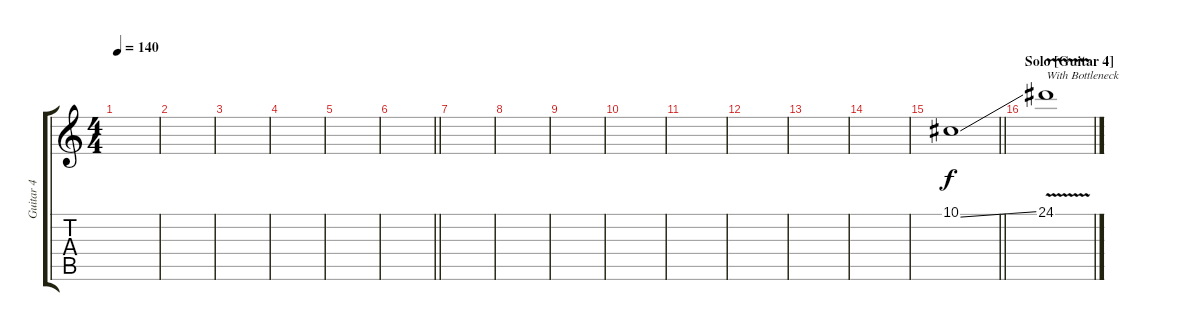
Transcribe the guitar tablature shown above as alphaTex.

\track ("Guitar 4" "Guitar 4") {instrument lead1square}
\staff {score tabs}
\tuning (Eb4 Bb3 Gb3 Db3 Ab2 Db2) {hide}
\ts (4 4)
\tempo 140
\clef g2
\ks c
|
|
|
|
|
\barLineRight lightlight
|
|
|
|
|
|
|
|
|
\barLineRight lightlight
10.1{ss}.1 |
\section ("" "Solo [Guitar 4]")
24.1{v}.1{txt "With Bottleneck"}
